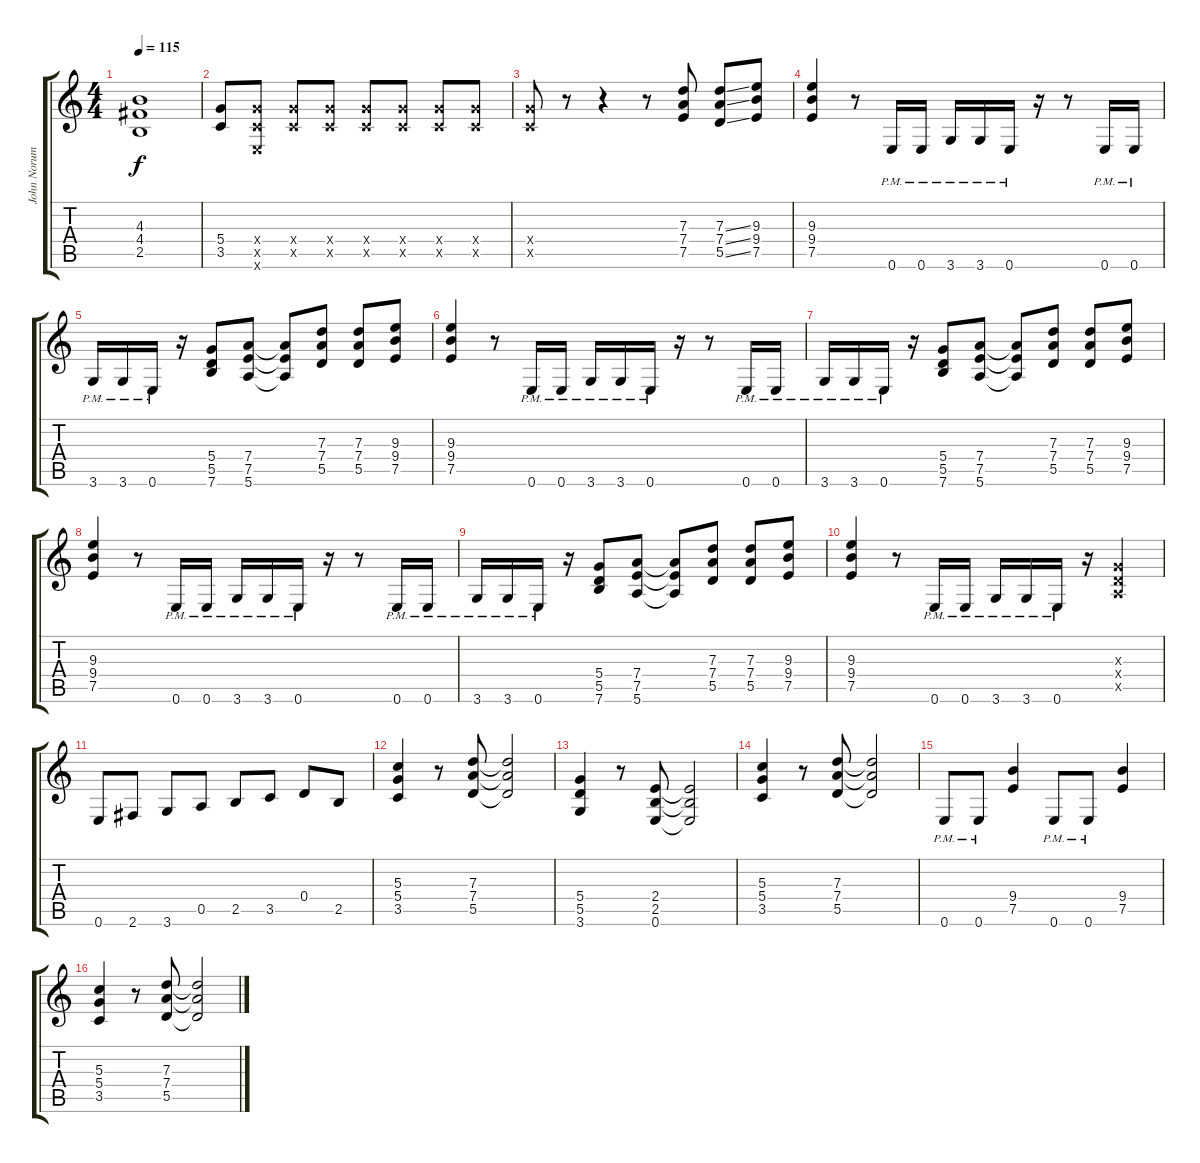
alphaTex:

\track ("John Norum" "John Norum") {instrument overdrivenguitar}
\staff {score tabs}
\tuning (E4 B3 G3 D3 A2 E2) {hide}
\ts (4 4)
\tempo 115
\clef g2
\ks c
(4.3 4.4 2.5).1{dy f} |
(5.4 3.5).8 (5.4{x} 3.5{x} 0.6{x}).8 (5.4{x} 3.5{x}).8 (5.4{x} 3.5{x}).8 (5.4{x} 3.5{x}).8 (5.4{x} 3.5{x}).8 (5.4{x} 3.5{x}).8 (5.4{x} 3.5{x}).8 |
(5.4{x} 3.5{x}).8 r.8 r.4 r.8 (7.3 7.4 7.5).8 (7.3{ss} 7.4{ss} 5.5{ss}).8 (9.3 9.4 7.5).8 |
(9.3 9.4 7.5).4 r.8 0.6{pm}.16 0.6{pm}.16 3.6{pm}.16 3.6{pm}.16 0.6{pm}.16 r.16 r.8 0.6{pm}.16 0.6{pm}.16 |
3.6{pm}.16 3.6{pm}.16 0.6{pm}.16 r.16 (5.4 5.5 7.6).8 (7.4 7.5 5.6).8 (7.4{t} 7.5{t} 5.6{t}).8 (7.3 7.4 5.5).8 (7.3 7.4 5.5).8 (9.3 9.4 7.5).8 |
(9.3 9.4 7.5).4 r.8 0.6{pm}.16 0.6{pm}.16 3.6{pm}.16 3.6{pm}.16 0.6{pm}.16 r.16 r.8 0.6{pm}.16 0.6{pm}.16 |
3.6{pm}.16 3.6{pm}.16 0.6{pm}.16 r.16 (5.4 5.5 7.6).8 (7.4 7.5 5.6).8 (7.4{t} 7.5{t} 5.6{t}).8 (7.3 7.4 5.5).8 (7.3 7.4 5.5).8 (9.3 9.4 7.5).8 |
(9.3 9.4 7.5).4 r.8 0.6{pm}.16 0.6{pm}.16 3.6{pm}.16 3.6{pm}.16 0.6{pm}.16 r.16 r.8 0.6{pm}.16 0.6{pm}.16 |
3.6{pm}.16 3.6{pm}.16 0.6{pm}.16 r.16 (5.4 5.5 7.6).8 (7.4 7.5 5.6).8 (7.4{t} 7.5{t} 5.6{t}).8 (7.3 7.4 5.5).8 (7.3 7.4 5.5).8 (9.3 9.4 7.5).8 |
(9.3 9.4 7.5).4 r.8 0.6{pm}.16 0.6{pm}.16 3.6{pm}.16 3.6{pm}.16 0.6{pm}.16 r.16 (0.3{x} 0.4{x} 0.5{x}).4 |
0.6.8 2.6.8 3.6.8 0.5.8 2.5.8 3.5.8 0.4.8 2.5.8 |
(5.3 5.4 3.5).4 r.8 (7.3 7.4 5.5).8 (7.3{t} 7.4{t} 5.5{t}).2 |
(5.4 5.5 3.6).4 r.8 (2.4 2.5 0.6).8 (2.4{t} 2.5{t} 0.6{t}).2 |
(5.3 5.4 3.5).4 r.8 (7.3 7.4 5.5).8 (7.3{t} 7.4{t} 5.5{t}).2 |
0.6{pm}.8 0.6{pm}.8 (9.4 7.5).4 0.6{pm}.8 0.6{pm}.8 (9.4 7.5).4 |
(5.3 5.4 3.5).4 r.8 (7.3 7.4 5.5).8 (7.3{t} 7.4{t} 5.5{t}).2
